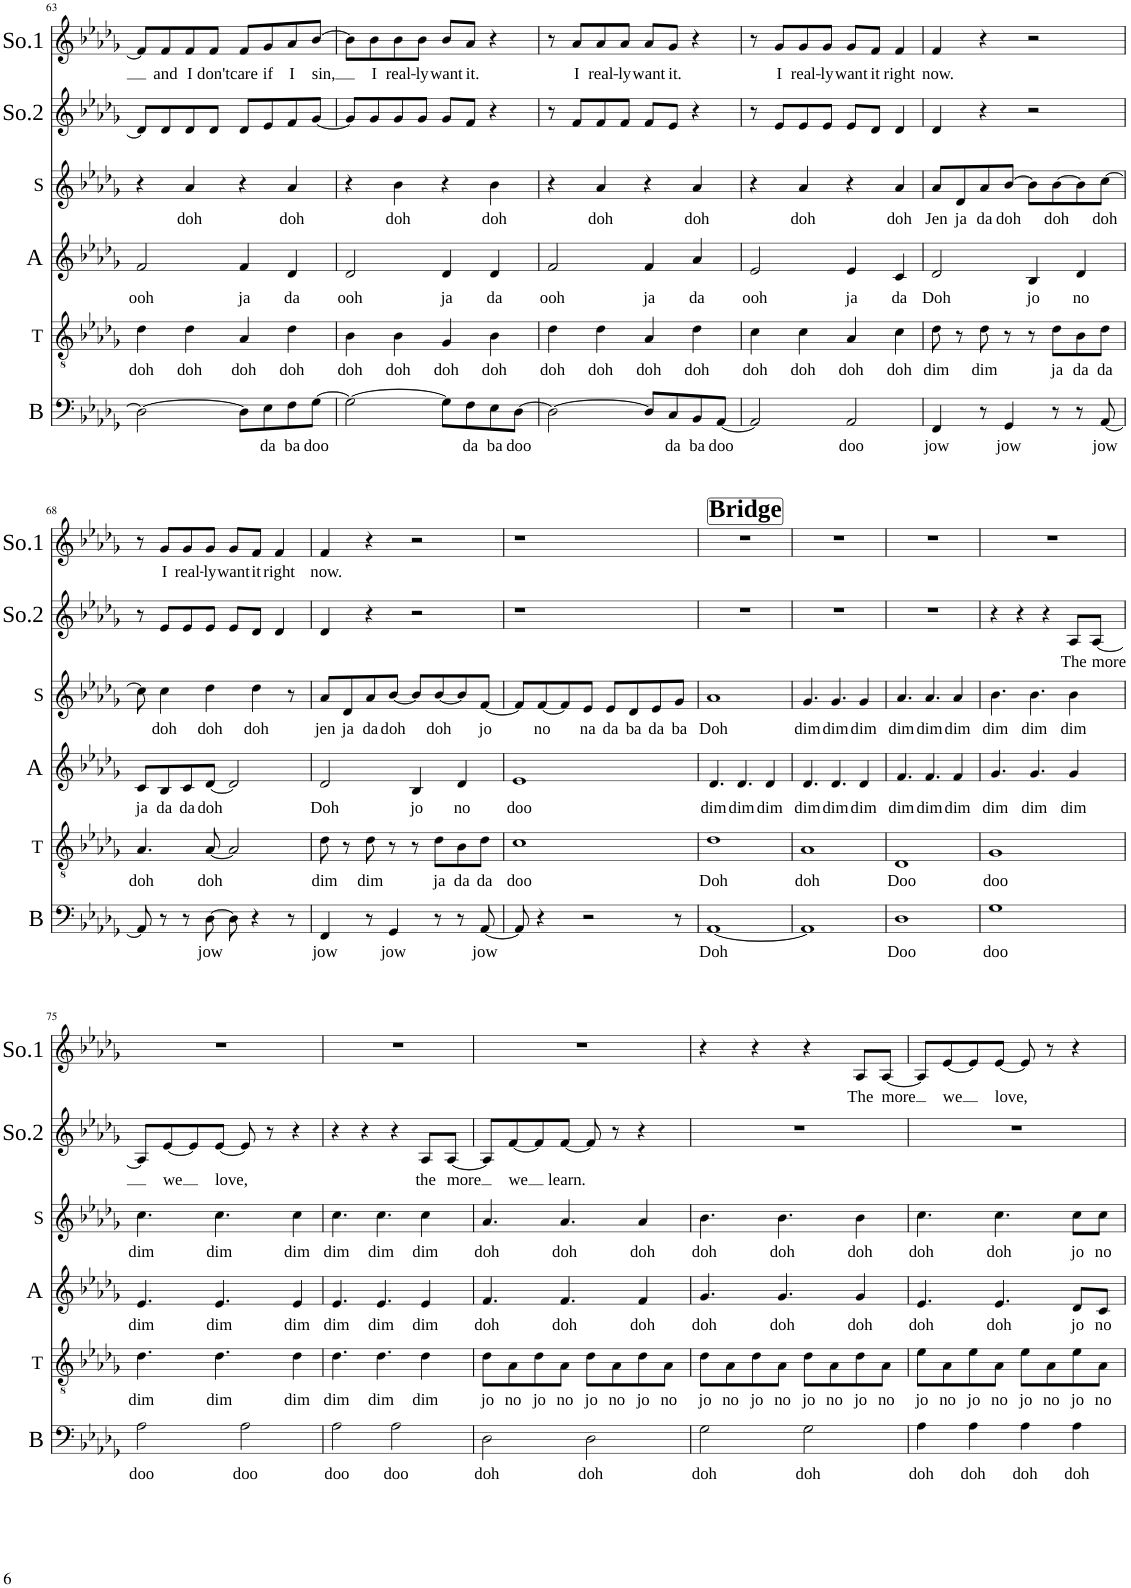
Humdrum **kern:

**kern	**text	**kern	**text	**kern	**text	**kern	**text	**kern	**text	**kern	**text
*part6	*part6	*part5	*part5	*part4	*part4	*part3	*part3	*part2	*part2	*part1	*part1
*staff6	*staff6	*staff5	*staff5	*staff4	*staff4	*staff3	*staff3	*staff2	*staff2	*staff1	*staff1
*I"Bass	*	*I"Tenor	*	*I"Alto	*	*I"Soprano	*	*I"Solo 2	*	*I"Solo 1	*
*I'B	*	*I'T	*	*I'A	*	*I'S	*	*I'So.2	*	*I'So.1	*
!!LO:PB:g=z
*clefF4	*	*clefGv2	*	*clefG2	*	*clefG2	*	*clefG2	*	*clefG2	*
*k[b-e-a-d-g-]	*	*k[b-e-a-d-g-]	*	*k[b-e-a-d-g-]	*	*k[b-e-a-d-g-]	*	*k[b-e-a-d-g-]	*	*k[b-e-a-d-g-]	*
*M4/4	*	*M4/4	*	*M4/4	*	*M4/4	*	*M4/4	*	*M4/4	*
=63	=63	=63	=63	=63	=63	=63	=63	=63	=63	=63	=63
!	!	!	!LO:LY:b	!	!LO:LY:b	!	!	!	!	!	!
2D-\_	.	4d-\	doh	2f/	ooh	4r	.	8d-/L]	.	8f/L]	.
!	!	!	!	!	!	!	!	!	!	!	!LO:LY:b
.	.	.	.	.	.	.	.	8d-/	.	8f/	and
!	!	!	!LO:LY:b	!	!	!	!LO:LY:b	!	!	!	!LO:LY:b
.	.	4d-\	doh	.	.	4a-/	doh	8d-/	.	8f/	I
!	!	!	!	!	!	!	!	!	!	!	!LO:LY:b
.	.	.	.	.	.	.	.	8d-/J	.	8f/J	don't
!	!	!	!LO:LY:b	!	!LO:LY:b	!	!	!	!	!	!LO:LY:b
8D-\L]	.	4A-/	doh	4f/	ja	4r	.	8d-/L	.	8f/L	care
!	!LO:LY:b	!	!	!	!	!	!	!	!	!	!LO:LY:b
8E-\	da	.	.	.	.	.	.	8e-/	.	8g-/	if
!	!LO:LY:b	!	!LO:LY:b	!	!LO:LY:b	!	!LO:LY:b	!	!	!	!LO:LY:b
8F\	ba	4d-\	doh	4d-/	da	4a-/	doh	8f/	.	8a-/	I
!	!LO:LY:b	!	!	!	!	!	!	!	!	!	!LO:LY:b
[8G-\J	doo	.	.	.	.	.	.	[8g-/J	.	[8b-/J	sin,
=64	=64	=64	=64	=64	=64	=64	=64	=64	=64	=64	=64
!	!	!	!LO:LY:b	!	!LO:LY:b	!	!	!	!	!	!
2G-\_	.	4B-\	doh	2d-/	ooh	4r	.	8g-/L]	.	8b-\L]	.
!	!	!	!	!	!	!	!	!	!	!	!LO:LY:b
.	.	.	.	.	.	.	.	8g-/	.	8b-\	I
!	!	!	!LO:LY:b	!	!	!	!LO:LY:b	!	!	!	!LO:LY:b
.	.	4B-\	doh	.	.	4b-\	doh	8g-/	.	8b-\	real-
!	!	!	!	!	!	!	!	!	!	!	!LO:LY:b
.	.	.	.	.	.	.	.	8g-/J	.	8b-\J	-ly
!	!	!	!LO:LY:b	!	!LO:LY:b	!	!	!	!	!	!LO:LY:b
8G-\L]	.	4G-/	doh	4d-/	ja	4r	.	8g-/L	.	8b-/L	want
!	!LO:LY:b	!	!	!	!	!	!	!	!	!	!LO:LY:b
8F\	da	.	.	.	.	.	.	8f/J	.	8a-/J	it.
!	!LO:LY:b	!	!LO:LY:b	!	!LO:LY:b	!	!LO:LY:b	!	!	!	!
8E-\	ba	4B-\	doh	4d-/	da	4b-\	doh	4r	.	4r	.
!	!LO:LY:b	!	!	!	!	!	!	!	!	!	!
[8D-\J	doo	.	.	.	.	.	.	.	.	.	.
=65	=65	=65	=65	=65	=65	=65	=65	=65	=65	=65	=65
!	!	!	!LO:LY:b	!	!LO:LY:b	!	!	!	!	!	!
2D-\_	.	4d-\	doh	2f/	ooh	4r	.	8r	.	8r	.
!	!	!	!	!	!	!	!	!	!	!	!LO:LY:b
.	.	.	.	.	.	.	.	8f/L	.	8a-/L	I
!	!	!	!LO:LY:b	!	!	!	!LO:LY:b	!	!	!	!LO:LY:b
.	.	4d-\	doh	.	.	4a-/	doh	8f/	.	8a-/	real-
!	!	!	!	!	!	!	!	!	!	!	!LO:LY:b
.	.	.	.	.	.	.	.	8f/J	.	8a-/J	-ly
!	!	!	!LO:LY:b	!	!LO:LY:b	!	!	!	!	!	!LO:LY:b
8D-/L]	.	4A-/	doh	4f/	ja	4r	.	8f/L	.	8a-/L	want
!	!LO:LY:b	!	!	!	!	!	!	!	!	!	!LO:LY:b
8C/	da	.	.	.	.	.	.	8e-/J	.	8g-/J	it.
!	!LO:LY:b	!	!LO:LY:b	!	!LO:LY:b	!	!LO:LY:b	!	!	!	!
8BB-/	ba	4d-\	doh	4a-/	da	4a-/	doh	4r	.	4r	.
!	!LO:LY:b	!	!	!	!	!	!	!	!	!	!
[8AA-/J	doo	.	.	.	.	.	.	.	.	.	.
=66	=66	=66	=66	=66	=66	=66	=66	=66	=66	=66	=66
!	!	!	!LO:LY:b	!	!LO:LY:b	!	!	!	!	!	!
2AA-/]	.	4c\	doh	2e-/	ooh	4r	.	8r	.	8r	.
!	!	!	!	!	!	!	!	!	!	!	!LO:LY:b
.	.	.	.	.	.	.	.	8e-/L	.	8g-/L	I
!	!	!	!LO:LY:b	!	!	!	!LO:LY:b	!	!	!	!LO:LY:b
.	.	4c\	doh	.	.	4a-/	doh	8e-/	.	8g-/	real-
!	!	!	!	!	!	!	!	!	!	!	!LO:LY:b
.	.	.	.	.	.	.	.	8e-/J	.	8g-/J	-ly
!	!LO:LY:b	!	!LO:LY:b	!	!LO:LY:b	!	!	!	!	!	!LO:LY:b
2AA-/	doo	4A-/	doh	4e-/	ja	4r	.	8e-/L	.	8g-/L	want
!	!	!	!	!	!	!	!	!	!	!	!LO:LY:b
.	.	.	.	.	.	.	.	8d-/J	.	8f/J	it
!	!	!	!LO:LY:b	!	!LO:LY:b	!	!LO:LY:b	!	!	!	!LO:LY:b
.	.	4c\	doh	4c/	da	4a-/	doh	4d-/	.	4f/	right
=67	=67	=67	=67	=67	=67	=67	=67	=67	=67	=67	=67
!	!LO:LY:b	!	!LO:LY:b	!	!LO:LY:b	!	!LO:LY:b	!	!	!	!LO:LY:b
4FF/	jow	8d-\	dim	2d-/	Doh	8a-/L	Jen	4d-/	.	4f/	now.
!	!	!	!	!	!	!	!LO:LY:b	!	!	!	!
.	.	8r	.	.	.	8d-/	ja	.	.	.	.
!	!	!	!LO:LY:b	!	!	!	!LO:LY:b	!	!	!	!
8r	.	8d-\	dim	.	.	8a-/	da	4r	.	4r	.
!	!LO:LY:b	!	!	!	!	!	!LO:LY:b	!	!	!	!
4GG-/	jow	8r	.	.	.	[8b-/J	doh	.	.	.	.
!	!	!	!	!	!LO:LY:b	!	!	!	!	!	!
.	.	8r	.	4B-/	jo	8b-\L]	.	2r	.	2r	.
!	!	!	!LO:LY:b	!	!	!	!LO:LY:b	!	!	!	!
8r	.	8d-\L	ja	.	.	[8b-\	doh	.	.	.	.
!	!	!	!LO:LY:b	!	!LO:LY:b	!	!	!	!	!	!
8r	.	8B-\	da	4d-/	no	8b-\]	.	.	.	.	.
!	!LO:LY:b	!	!LO:LY:b	!	!	!	!LO:LY:b	!	!	!	!
[8AA-/	jow	8d-\J	da	.	.	[8cc\J	doh	.	.	.	.
!!LO:LB:g=z
=68	=68	=68	=68	=68	=68	=68	=68	=68	=68	=68	=68
!	!	!	!LO:LY:b	!	!LO:LY:b	!	!	!	!	!	!
8AA-/]	.	4.A-/	doh	8c/L	ja	8cc\]	.	8r	.	8r	.
!	!	!	!	!	!LO:LY:b	!	!LO:LY:b	!	!	!	!LO:LY:b
8r	.	.	.	8B-/	da	4cc\	doh	8e-/L	.	8g-/L	I
!	!	!	!	!	!LO:LY:b	!	!	!	!	!	!LO:LY:b
8r	.	.	.	8c/	da	.	.	8e-/	.	8g-/	real-
!	!LO:LY:b	!	!LO:LY:b	!	!LO:LY:b	!	!LO:LY:b	!	!	!	!LO:LY:b
[8D-\	jow	[8A-/	doh	[8d-/J	doh	4dd-\	doh	8e-/J	.	8g-/J	-ly
!	!	!	!	!	!	!	!	!	!	!	!LO:LY:b
8D-\]	.	2A-/]	.	2d-/]	.	.	.	8e-/L	.	8g-/L	want
!	!	!	!	!	!	!	!LO:LY:b	!	!	!	!LO:LY:b
4r	.	.	.	.	.	4dd-\	doh	8d-/J	.	8f/J	it
!	!	!	!	!	!	!	!	!	!	!	!LO:LY:b
.	.	.	.	.	.	.	.	4d-/	.	4f/	right
8r	.	.	.	.	.	8r	.	.	.	.	.
=69	=69	=69	=69	=69	=69	=69	=69	=69	=69	=69	=69
!	!LO:LY:b	!	!LO:LY:b	!	!LO:LY:b	!	!LO:LY:b	!	!	!	!LO:LY:b
4FF/	jow	8d-\	dim	2d-/	Doh	8a-/L	jen	4d-/	.	4f/	now.
!	!	!	!	!	!	!	!LO:LY:b	!	!	!	!
.	.	8r	.	.	.	8d-/	ja	.	.	.	.
!	!	!	!LO:LY:b	!	!	!	!LO:LY:b	!	!	!	!
8r	.	8d-\	dim	.	.	8a-/	da	4r	.	4r	.
!	!LO:LY:b	!	!	!	!	!	!LO:LY:b	!	!	!	!
4GG-/	jow	8r	.	.	.	[8b-/J	doh	.	.	.	.
!	!	!	!	!	!LO:LY:b	!	!	!	!	!	!
.	.	8r	.	4B-/	jo	8b-/L]	.	2r	.	2r	.
!	!	!	!LO:LY:b	!	!	!	!LO:LY:b	!	!	!	!
8r	.	8d-\L	ja	.	.	[8b-/	doh	.	.	.	.
!	!	!	!LO:LY:b	!	!LO:LY:b	!	!	!	!	!	!
8r	.	8B-\	da	4d-/	no	8b-/]	.	.	.	.	.
!	!LO:LY:b	!	!LO:LY:b	!	!	!	!LO:LY:b	!	!	!	!
[8AA-/	jow	8d-\J	da	.	.	[8f/J	jo	.	.	.	.
=70	=70	=70	=70	=70	=70	=70	=70	=70	=70	=70	=70
!	!	!	!LO:LY:b	!	!LO:LY:b	!	!	!	!	!	!
8AA-/]	.	1c	doo	1e-	doo	8f/L]	.	1r	.	1r	.
!	!	!	!	!	!	!	!LO:LY:b	!	!	!	!
4r	.	.	.	.	.	[8f/	no	.	.	.	.
.	.	.	.	.	.	8f/]	.	.	.	.	.
!	!	!	!	!	!	!	!LO:LY:b	!	!	!	!
2r	.	.	.	.	.	8e-/J	na	.	.	.	.
!	!	!	!	!	!	!	!LO:LY:b	!	!	!	!
.	.	.	.	.	.	8e-/L	da	.	.	.	.
!	!	!	!	!	!	!	!LO:LY:b	!	!	!	!
.	.	.	.	.	.	8d-/	ba	.	.	.	.
!	!	!	!	!	!	!	!LO:LY:b	!	!	!	!
.	.	.	.	.	.	8e-/	da	.	.	.	.
!	!	!	!	!	!	!	!LO:LY:b	!	!	!	!
8r	.	.	.	.	.	8g-/J	ba	.	.	.	.
=71	=71	=71	=71	=71	=71	=71	=71	=71	=71	=71	=71
!	!	!	!	!	!	!	!	!	!	!LO:TX:a:B:t=Bridge	!
!	!LO:LY:b	!	!LO:LY:b	!	!LO:LY:b	!	!LO:LY:b	!	!	!	!
[1AA-	Doh	1d-	Doh	4.d-/	dim	1a-	Doh	1r	.	1r	.
!	!	!	!	!	!LO:LY:b	!	!	!	!	!	!
.	.	.	.	4.d-/	dim	.	.	.	.	.	.
!	!	!	!	!	!LO:LY:b	!	!	!	!	!	!
.	.	.	.	4d-/	dim	.	.	.	.	.	.
=72	=72	=72	=72	=72	=72	=72	=72	=72	=72	=72	=72
!	!	!	!LO:LY:b	!	!LO:LY:b	!	!LO:LY:b	!	!	!	!
1AA-]	.	1A-	doh	4.d-/	dim	4.g-/	dim	1r	.	1r	.
!	!	!	!	!	!LO:LY:b	!	!LO:LY:b	!	!	!	!
.	.	.	.	4.d-/	dim	4.g-/	dim	.	.	.	.
!	!	!	!	!	!LO:LY:b	!	!LO:LY:b	!	!	!	!
.	.	.	.	4d-/	dim	4g-/	dim	.	.	.	.
=73	=73	=73	=73	=73	=73	=73	=73	=73	=73	=73	=73
!	!LO:LY:b	!	!LO:LY:b	!	!LO:LY:b	!	!LO:LY:b	!	!	!	!
1D-	Doo	1D-	Doo	4.f/	dim	4.a-/	dim	1r	.	1r	.
!	!	!	!	!	!LO:LY:b	!	!LO:LY:b	!	!	!	!
.	.	.	.	4.f/	dim	4.a-/	dim	.	.	.	.
!	!	!	!	!	!LO:LY:b	!	!LO:LY:b	!	!	!	!
.	.	.	.	4f/	dim	4a-/	dim	.	.	.	.
=74	=74	=74	=74	=74	=74	=74	=74	=74	=74	=74	=74
!	!LO:LY:b	!	!LO:LY:b	!	!LO:LY:b	!	!LO:LY:b	!	!	!	!
1G-	doo	1G-	doo	4.g-/	dim	4.b-\	dim	4r	.	1r	.
.	.	.	.	.	.	.	.	4r	.	.	.
!	!	!	!	!	!LO:LY:b	!	!LO:LY:b	!	!	!	!
.	.	.	.	4.g-/	dim	4.b-\	dim	.	.	.	.
.	.	.	.	.	.	.	.	4r	.	.	.
!	!	!	!	!	!LO:LY:b	!	!LO:LY:b	!	!LO:LY:b	!	!
.	.	.	.	4g-/	dim	4b-\	dim	8A-/L	The	.	.
!	!	!	!	!	!	!	!	!	!LO:LY:b	!	!
.	.	.	.	.	.	.	.	[8A-/J	more	.	.
!!LO:LB:g=z
=75	=75	=75	=75	=75	=75	=75	=75	=75	=75	=75	=75
!	!LO:LY:b	!	!LO:LY:b	!	!LO:LY:b	!	!LO:LY:b	!	!	!	!
2A-\	doo	4.d-\	dim	4.e-/	dim	4.cc\	dim	8A-/L]	.	1r	.
!	!	!	!	!	!	!	!	!	!LO:LY:b	!	!
.	.	.	.	.	.	.	.	[8e-/	we	.	.
.	.	.	.	.	.	.	.	8e-/]	.	.	.
!	!	!	!LO:LY:b	!	!LO:LY:b	!	!LO:LY:b	!	!LO:LY:b	!	!
.	.	4.d-\	dim	4.e-/	dim	4.cc\	dim	[8e-/J	love,	.	.
!	!LO:LY:b	!	!	!	!	!	!	!	!	!	!
2A-\	doo	.	.	.	.	.	.	8e-/]	.	.	.
.	.	.	.	.	.	.	.	8r	.	.	.
!	!	!	!LO:LY:b	!	!LO:LY:b	!	!LO:LY:b	!	!	!	!
.	.	4d-\	dim	4e-/	dim	4cc\	dim	4r	.	.	.
=76	=76	=76	=76	=76	=76	=76	=76	=76	=76	=76	=76
!	!LO:LY:b	!	!LO:LY:b	!	!LO:LY:b	!	!LO:LY:b	!	!	!	!
2A-\	doo	4.d-\	dim	4.e-/	dim	4.cc\	dim	4r	.	1r	.
.	.	.	.	.	.	.	.	4r	.	.	.
!	!	!	!LO:LY:b	!	!LO:LY:b	!	!LO:LY:b	!	!	!	!
.	.	4.d-\	dim	4.e-/	dim	4.cc\	dim	.	.	.	.
!	!LO:LY:b	!	!	!	!	!	!	!	!	!	!
2A-\	doo	.	.	.	.	.	.	4r	.	.	.
!	!	!	!LO:LY:b	!	!LO:LY:b	!	!LO:LY:b	!	!LO:LY:b	!	!
.	.	4d-\	dim	4e-/	dim	4cc\	dim	8A-/L	the	.	.
!	!	!	!	!	!	!	!	!	!LO:LY:b	!	!
.	.	.	.	.	.	.	.	[8A-/J	more	.	.
=77	=77	=77	=77	=77	=77	=77	=77	=77	=77	=77	=77
!	!LO:LY:b	!	!LO:LY:b	!	!LO:LY:b	!	!LO:LY:b	!	!	!	!
2D-\	doh	8d-\L	jo	4.f/	doh	4.a-/	doh	8A-/L]	.	1r	.
!	!	!	!LO:LY:b	!	!	!	!	!	!LO:LY:b	!	!
.	.	8A-\	no	.	.	.	.	[8f/	we	.	.
!	!	!	!LO:LY:b	!	!	!	!	!	!	!	!
.	.	8d-\	jo	.	.	.	.	8f/]	.	.	.
!	!	!	!LO:LY:b	!	!LO:LY:b	!	!LO:LY:b	!	!LO:LY:b	!	!
.	.	8A-\J	no	4.f/	doh	4.a-/	doh	[8f/J	learn.	.	.
!	!LO:LY:b	!	!LO:LY:b	!	!	!	!	!	!	!	!
2D-\	doh	8d-\L	jo	.	.	.	.	8f/]	.	.	.
!	!	!	!LO:LY:b	!	!	!	!	!	!	!	!
.	.	8A-\	no	.	.	.	.	8r	.	.	.
!	!	!	!LO:LY:b	!	!LO:LY:b	!	!LO:LY:b	!	!	!	!
.	.	8d-\	jo	4f/	doh	4a-/	doh	4r	.	.	.
!	!	!	!LO:LY:b	!	!	!	!	!	!	!	!
.	.	8A-\J	no	.	.	.	.	.	.	.	.
=78	=78	=78	=78	=78	=78	=78	=78	=78	=78	=78	=78
!	!LO:LY:b	!	!LO:LY:b	!	!LO:LY:b	!	!LO:LY:b	!	!	!	!
2G-\	doh	8d-\L	jo	4.g-/	doh	4.b-\	doh	1r	.	4r	.
!	!	!	!LO:LY:b	!	!	!	!	!	!	!	!
.	.	8A-\	no	.	.	.	.	.	.	.	.
!	!	!	!LO:LY:b	!	!	!	!	!	!	!	!
.	.	8d-\	jo	.	.	.	.	.	.	4r	.
!	!	!	!LO:LY:b	!	!LO:LY:b	!	!LO:LY:b	!	!	!	!
.	.	8A-\J	no	4.g-/	doh	4.b-\	doh	.	.	.	.
!	!LO:LY:b	!	!LO:LY:b	!	!	!	!	!	!	!	!
2G-\	doh	8d-\L	jo	.	.	.	.	.	.	4r	.
!	!	!	!LO:LY:b	!	!	!	!	!	!	!	!
.	.	8A-\	no	.	.	.	.	.	.	.	.
!	!	!	!LO:LY:b	!	!LO:LY:b	!	!LO:LY:b	!	!	!	!LO:LY:b
.	.	8d-\	jo	4g-/	doh	4b-\	doh	.	.	8A-/L	The
!	!	!	!LO:LY:b	!	!	!	!	!	!	!	!LO:LY:b
.	.	8A-\J	no	.	.	.	.	.	.	[8A-/J	more
=79	=79	=79	=79	=79	=79	=79	=79	=79	=79	=79	=79
!	!LO:LY:b	!	!LO:LY:b	!	!LO:LY:b	!	!LO:LY:b	!	!	!	!
4A-\	doh	8e-\L	jo	4.e-/	doh	4.cc\	doh	1r	.	8A-/L]	.
!	!	!	!LO:LY:b	!	!	!	!	!	!	!	!LO:LY:b
.	.	8A-\	no	.	.	.	.	.	.	[8e-/	we
!	!LO:LY:b	!	!LO:LY:b	!	!	!	!	!	!	!	!
4A-\	doh	8e-\	jo	.	.	.	.	.	.	8e-/]	.
!	!	!	!LO:LY:b	!	!LO:LY:b	!	!LO:LY:b	!	!	!	!LO:LY:b
.	.	8A-\J	no	4.e-/	doh	4.cc\	doh	.	.	[8e-/J	love,
!	!LO:LY:b	!	!LO:LY:b	!	!	!	!	!	!	!	!
4A-\	doh	8e-\L	jo	.	.	.	.	.	.	8e-/]	.
!	!	!	!LO:LY:b	!	!	!	!	!	!	!	!
.	.	8A-\	no	.	.	.	.	.	.	8r	.
!	!LO:LY:b	!	!LO:LY:b	!	!LO:LY:b	!	!LO:LY:b	!	!	!	!
4A-\	doh	8e-\	jo	8d-/L	jo	8cc\L	jo	.	.	4r	.
!	!	!	!LO:LY:b	!	!LO:LY:b	!	!LO:LY:b	!	!	!	!
.	.	8A-\J	no	8c/J	no	8cc\J	no	.	.	.	.
=	=	=	=	=	=	=	=	=	=	=	=
*-	*-	*-	*-	*-	*-	*-	*-	*-	*-	*-	*-
